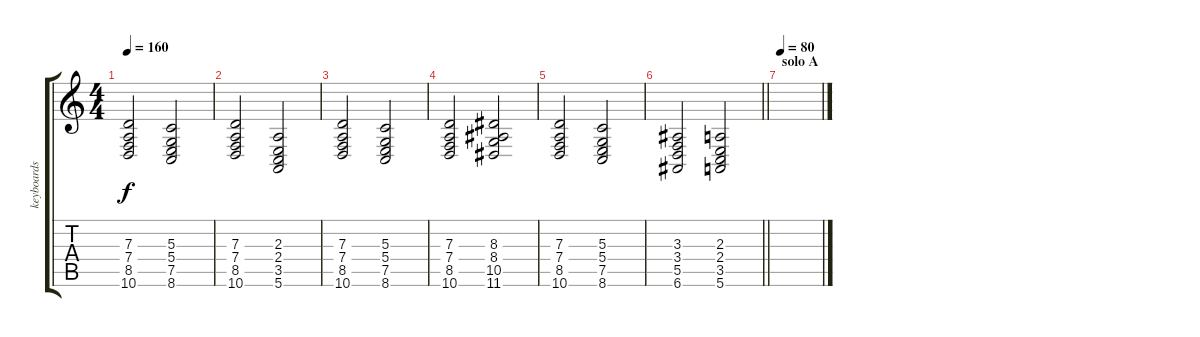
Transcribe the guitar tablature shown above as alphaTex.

\track ("keyboards 3" "keyboards ") {instrument stringensemble1}
\staff {score tabs}
\tuning (E4 B3 G3 D3 A2 E2) {hide}
\ts (4 4)
\tempo 160
\clef g2
\ks c
(7.3 7.4 8.5 10.6).2{dy f} (5.3 5.4 7.5 8.6).2 |
(7.3 7.4 8.5 10.6).2 (2.3 2.4 3.5 5.6).2 |
(7.3 7.4 8.5 10.6).2 (5.3 5.4 7.5 8.6).2 |
(7.3 7.4 8.5 10.6).2 (8.3 8.4 10.5 11.6).2 |
(7.3 7.4 8.5 10.6).2 (5.3 5.4 7.5 8.6).2 |
\barLineRight lightlight
(3.3 3.4 5.5 6.6).2 (2.3 2.4 3.5 5.6).2 |
\section ("" "solo A")
\tempo 80
